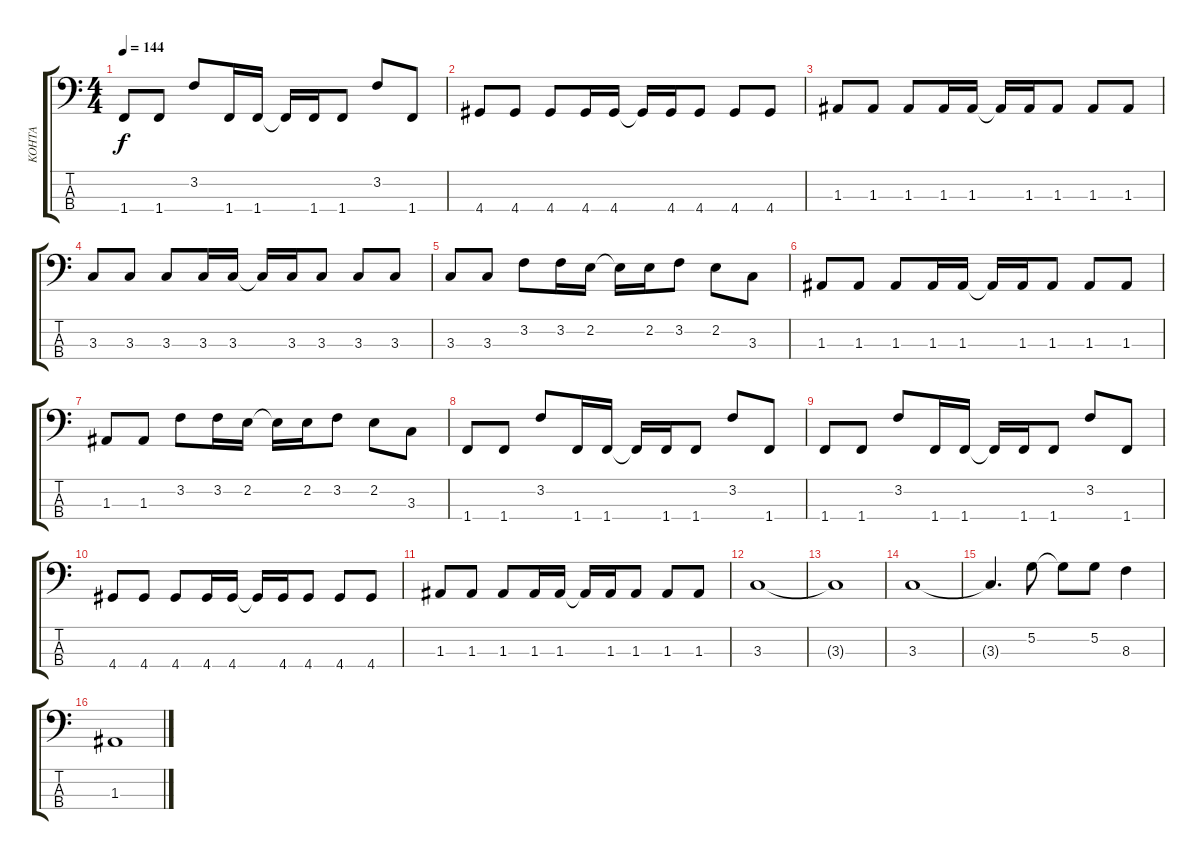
\track ("KOHTA" "KOHTA") {instrument electricbasspick}
\staff {score tabs}
\tuning (G2 D2 A1 E1) {hide}
\ts (4 4)
\tempo 144
\clef f4
\ks c
1.4.8{dy f} 1.4.8 3.2.8 1.4.16 1.4.16 1.4{t}.16 1.4.16 1.4.8 3.2.8 1.4.8 |
4.4.8 4.4.8 4.4.8 4.4.16 4.4.16 4.4{t}.16 4.4.16 4.4.8 4.4.8 4.4.8 |
1.3.8 1.3.8 1.3.8 1.3.16 1.3.16 1.3{t}.16 1.3.16 1.3.8 1.3.8 1.3.8 |
3.3.8 3.3.8 3.3.8 3.3.16 3.3.16 3.3{t}.16 3.3.16 3.3.8 3.3.8 3.3.8 |
3.3.8 3.3.8 3.2.8 3.2.16 2.2.16 2.2{t}.16 2.2.16 3.2.8 2.2.8 3.3.8 |
1.3.8 1.3.8 1.3.8 1.3.16 1.3.16 1.3{t}.16 1.3.16 1.3.8 1.3.8 1.3.8 |
1.3.8 1.3.8 3.2.8 3.2.16 2.2.16 2.2{t}.16 2.2.16 3.2.8 2.2.8 3.3.8 |
1.4.8 1.4.8 3.2.8 1.4.16 1.4.16 1.4{t}.16 1.4.16 1.4.8 3.2.8 1.4.8 |
1.4.8 1.4.8 3.2.8 1.4.16 1.4.16 1.4{t}.16 1.4.16 1.4.8 3.2.8 1.4.8 |
4.4.8 4.4.8 4.4.8 4.4.16 4.4.16 4.4{t}.16 4.4.16 4.4.8 4.4.8 4.4.8 |
1.3.8 1.3.8 1.3.8 1.3.16 1.3.16 1.3{t}.16 1.3.16 1.3.8 1.3.8 1.3.8 |
3.3.1 |
3.3{t}.1 |
3.3.1 |
3.3{t}.4{d} 5.2.8 5.2{t}.8 5.2.8 8.3.4 |
1.3.1
